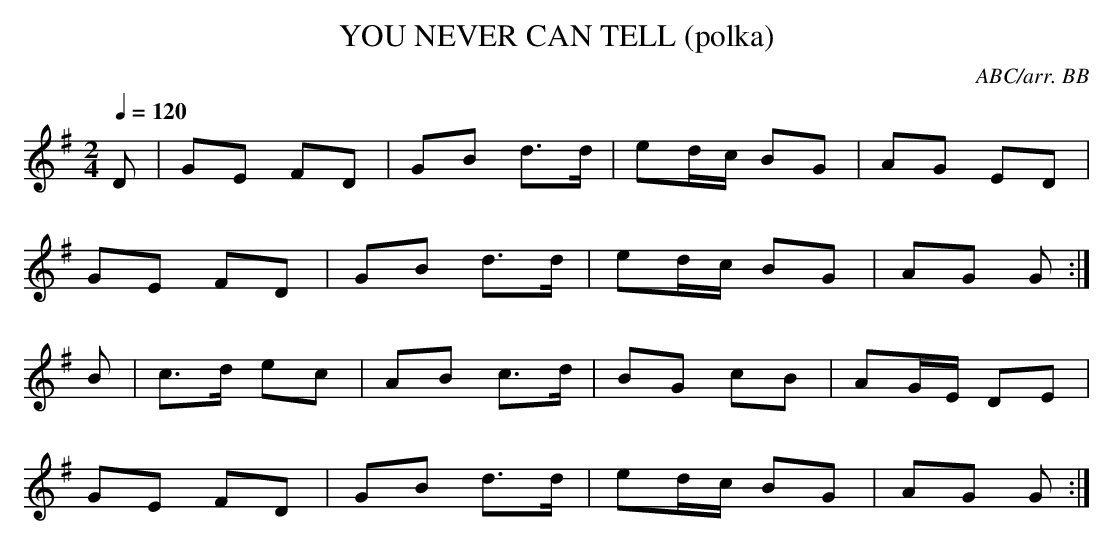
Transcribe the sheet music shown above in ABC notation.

X:1
T:YOU NEVER CAN TELL (polka)
Q:1/4=120
C:ABC/arr. BB
M:2/4
L:1/8
K:G
D|GE FD|GB d>d|ed/c/ BG|AG ED|
GE FD|GB d>d|ed/c/ BG|AG G :|
B|c>d ec|AB c>d|BG cB|AG/E/ DE|
GE FD|GB d>d|ed/c/ BG|AG G :|
